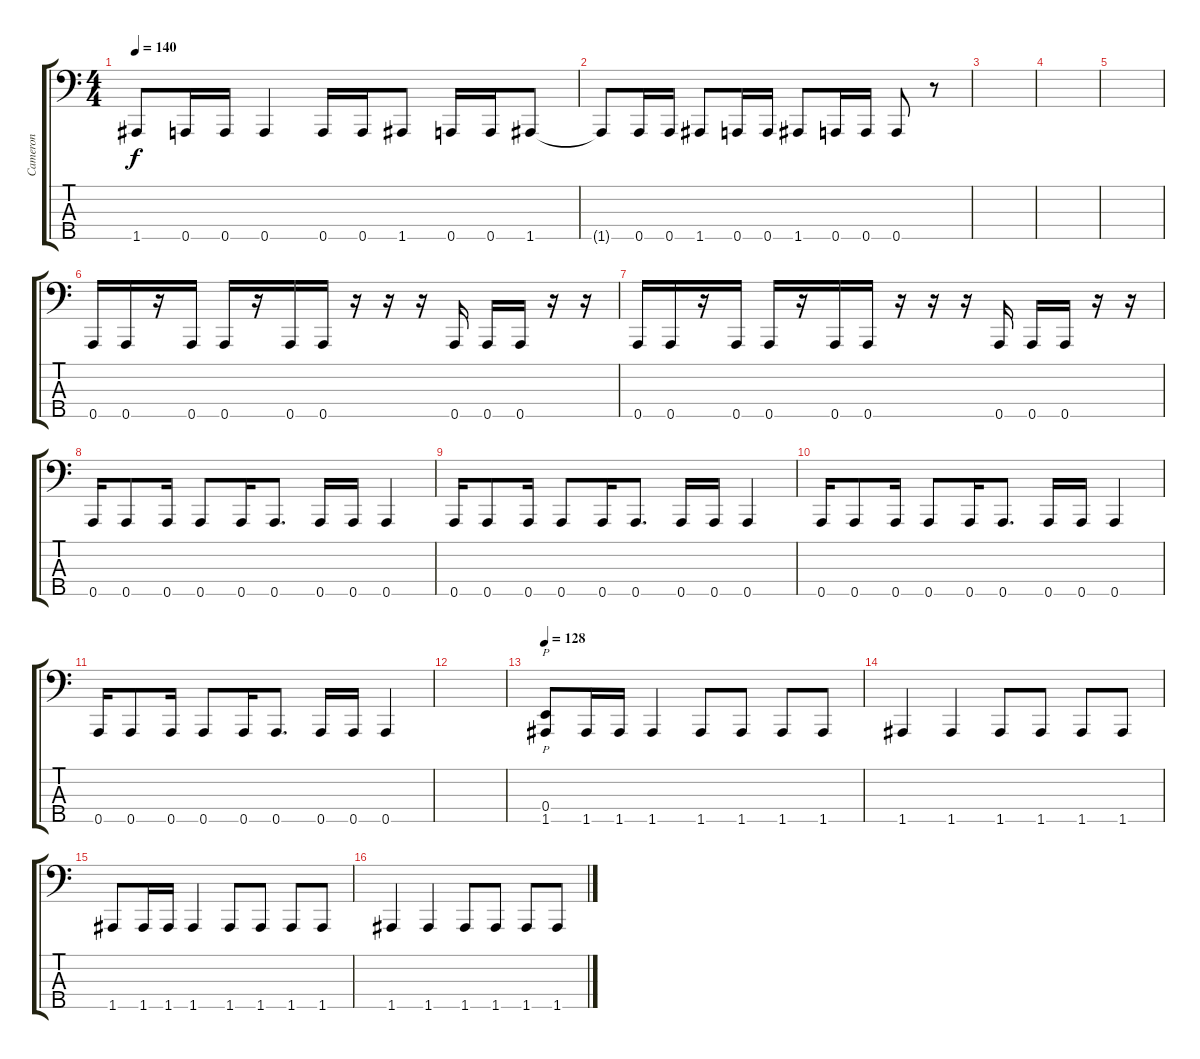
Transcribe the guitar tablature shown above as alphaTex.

\track ("Cameron" "Cameron") {instrument electricbassfinger}
\staff {score tabs}
\tuning (G2 D2 A1 E1 A0) {hide}
\ts (4 4)
\tempo 140
\clef f4
\ks c
1.5.8{dy f} 0.5.16 0.5.16 0.5.4 0.5.16 0.5.16 1.5.8 0.5.16 0.5.16 1.5.8 |
1.5{t}.8 0.5.16 0.5.16 1.5.8 0.5.16 0.5.16 1.5.8 0.5.16 0.5.16 0.5.8 r.8 |
|
|
|
0.5.16 0.5.16 r.16 0.5.16 0.5.16 r.16 0.5.16 0.5.16 r.16 r.16 r.16 0.5.16 0.5.16 0.5.16 r.16 r.16 |
0.5.16 0.5.16 r.16 0.5.16 0.5.16 r.16 0.5.16 0.5.16 r.16 r.16 r.16 0.5.16 0.5.16 0.5.16 r.16 r.16 |
0.5.16 0.5.8 0.5.16 0.5.8 0.5.16 0.5.8{d} 0.5.16 0.5.16 0.5.4 |
0.5.16 0.5.8 0.5.16 0.5.8 0.5.16 0.5.8{d} 0.5.16 0.5.16 0.5.4 |
0.5.16 0.5.8 0.5.16 0.5.8 0.5.16 0.5.8{d} 0.5.16 0.5.16 0.5.4 |
0.5.16 0.5.8 0.5.16 0.5.8 0.5.16 0.5.8{d} 0.5.16 0.5.16 0.5.4 |
|
\tempo 128
(0.4 1.5).8{p} 1.5.16 1.5.16 1.5.4 1.5.8 1.5.8 1.5.8 1.5.8 |
1.5.4 1.5.4 1.5.8 1.5.8 1.5.8 1.5.8 |
1.5.8 1.5.16 1.5.16 1.5.4 1.5.8 1.5.8 1.5.8 1.5.8 |
1.5.4 1.5.4 1.5.8 1.5.8 1.5.8 1.5.8
